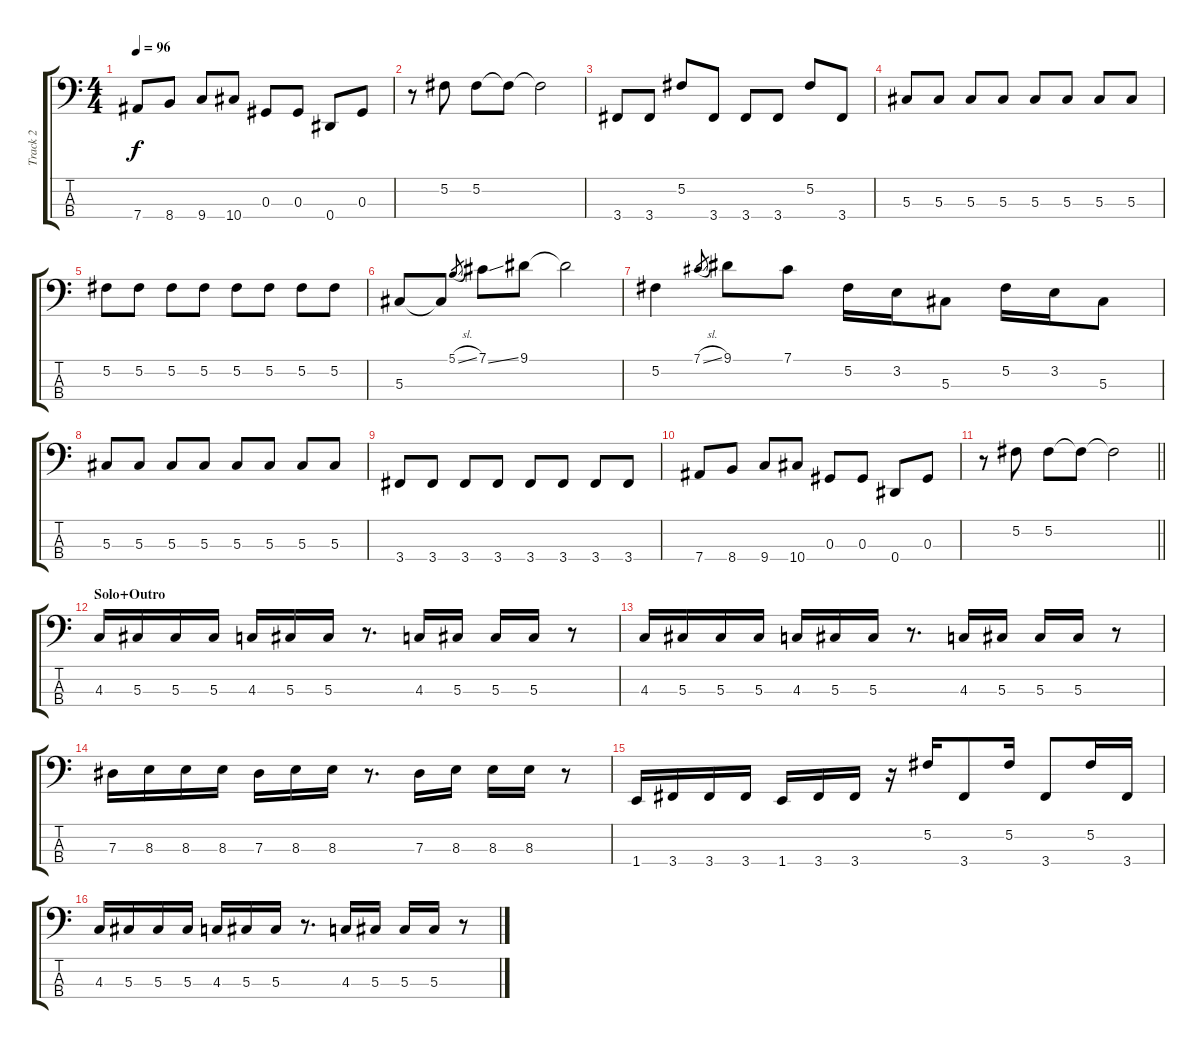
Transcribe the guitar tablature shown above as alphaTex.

\track ("Track 2" "Track 2") {instrument electricbassfinger}
\staff {score tabs}
\tuning (Gb2 Db2 Ab1 Eb1) {hide}
\ts (4 4)
\tempo 96
\clef f4
\ks c
7.4.8{dy f} 8.4.8 9.4.8 10.4.8 0.3.8 0.3.8 0.4.8 0.3.8 |
r.8 5.2.8 5.2.8 5.2{t}.8 5.2{t}.2 |
3.4.8 3.4.8 5.2.8 3.4.8 3.4.8 3.4.8 5.2.8 3.4.8 |
5.3.8 5.3.8 5.3.8 5.3.8 5.3.8 5.3.8 5.3.8 5.3.8 |
5.2.8 5.2.8 5.2.8 5.2.8 5.2.8 5.2.8 5.2.8 5.2.8 |
5.3.8 5.3{t}.8 5.1{sl}.8{gr} 7.1{ss}.8 9.1.8 9.1{t}.2 |
5.2.4 7.1{sl}.8{gr} 9.1.8 7.1.8 5.2.16 3.2.16 5.3.8 5.2.16 3.2.16 5.3.8 |
5.3.8 5.3.8 5.3.8 5.3.8 5.3.8 5.3.8 5.3.8 5.3.8 |
3.4.8 3.4.8 3.4.8 3.4.8 3.4.8 3.4.8 3.4.8 3.4.8 |
7.4.8 8.4.8 9.4.8 10.4.8 0.3.8 0.3.8 0.4.8 0.3.8 |
\barLineRight lightlight
r.8 5.2.8 5.2.8 5.2{t}.8 5.2{t}.2 |
\section ("" "Solo+Outro")
4.3.16 5.3.16 5.3.16 5.3.16 4.3.16 5.3.16 5.3.16 r.8{d} 4.3.16 5.3.16 5.3.16 5.3.16 r.8 |
4.3.16 5.3.16 5.3.16 5.3.16 4.3.16 5.3.16 5.3.16 r.8{d} 4.3.16 5.3.16 5.3.16 5.3.16 r.8 |
7.3.16 8.3.16 8.3.16 8.3.16 7.3.16 8.3.16 8.3.16 r.8{d} 7.3.16 8.3.16 8.3.16 8.3.16 r.8 |
1.4.16 3.4.16 3.4.16 3.4.16 1.4.16 3.4.16 3.4.16 r.16 5.2.16 3.4.8 5.2.16 3.4.8 5.2.16 3.4.16 |
4.3.16 5.3.16 5.3.16 5.3.16 4.3.16 5.3.16 5.3.16 r.8{d} 4.3.16 5.3.16 5.3.16 5.3.16 r.8
